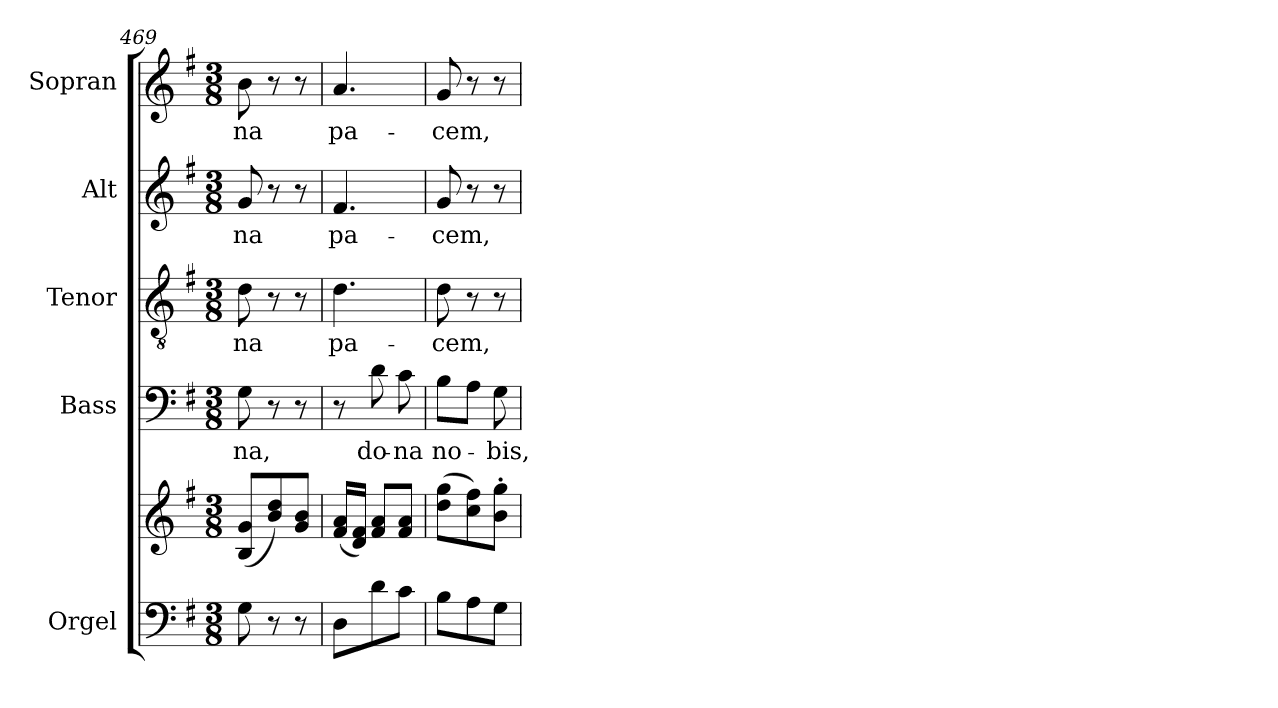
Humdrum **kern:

**kern	**kern	**kern	**text	**kern	**text	**kern	**text	**kern	**text
*part5	*part5	*part4	*part4	*part3	*part3	*part2	*part2	*part1	*part1
*staff6	*staff5	*staff4	*staff4	*staff3	*staff3	*staff2	*staff2	*staff1	*staff1
*I"Orgel	*	*I"Bass	*	*I"Tenor	*	*I"Alt	*	*I"Sopran	*
*I'Org.	*	*I'B.	*	*I'T.	*	*I'A.	*	*I'S.	*
*clefF4	*clefG2	*clefF4	*	*clefGv2	*	*clefG2	*	*clefG2	*
*k[f#]	*k[f#]	*k[f#]	*	*k[f#]	*	*k[f#]	*	*k[f#]	*
*G:	*G:	*G:	*	*G:	*	*G:	*	*G:	*
*M3/8	*M3/8	*M3/8	*	*M3/8	*	*M3/8	*	*M3/8	*
=469	=469	=469	=469	=469	=469	=469	=469	=469	=469
!	!	!	!LO:LY:b	!	!LO:LY:b	!	!LO:LY:b	!	!LO:LY:b
8G\	(<8B/ 8g/L	8G\	-na,	8d\	-na	8g/	-na	8b\	-na
8r	8b/ 8dd/)	8r	.	8r	.	8r	.	8r	.
8r	8g/ 8b/J	8r	.	8r	.	8r	.	8r	.
=470	=470	=470	=470	=470	=470	=470	=470	=470	=470
!	!	!	!	!	!LO:LY:b	!	!LO:LY:b	!	!LO:LY:b
8D\L	(<16f#/ 16a/LL	8r	.	4.d\	pa-	4.f#/	pa-	4.a/	pa-
.	16d/ 16f#/JJ)	.	.	.	.	.	.	.	.
!	!	!	!LO:LY:b	!	!	!	!	!	!
8d\	8f#/ 8a/L	8d\	do-	.	.	.	.	.	.
!	!	!	!LO:LY:b	!	!	!	!	!	!
8c\J	8f#/ 8a/J	8c\	-na	.	.	.	.	.	.
=471	=471	=471	=471	=471	=471	=471	=471	=471	=471
!	!	!	!LO:LY:b	!	!LO:LY:b	!	!LO:LY:b	!	!LO:LY:b
8B\L	(>8dd\ 8gg\L	8B\L	no-	8d\	-cem,	8g/	-cem,	8g/	-cem,
8A\	8cc\ 8ff#\)	8A\J	.	8r	.	8r	.	8r	.
!	!	!	!LO:LY:b	!	!	!	!	!	!
8G\J	8b\'> 8gg\'>J	8G\	-bis,	8r	.	8r	.	8r	.
=	=	=	=	=	=	=	=	=	=
*-	*-	*-	*-	*-	*-	*-	*-	*-	*-
